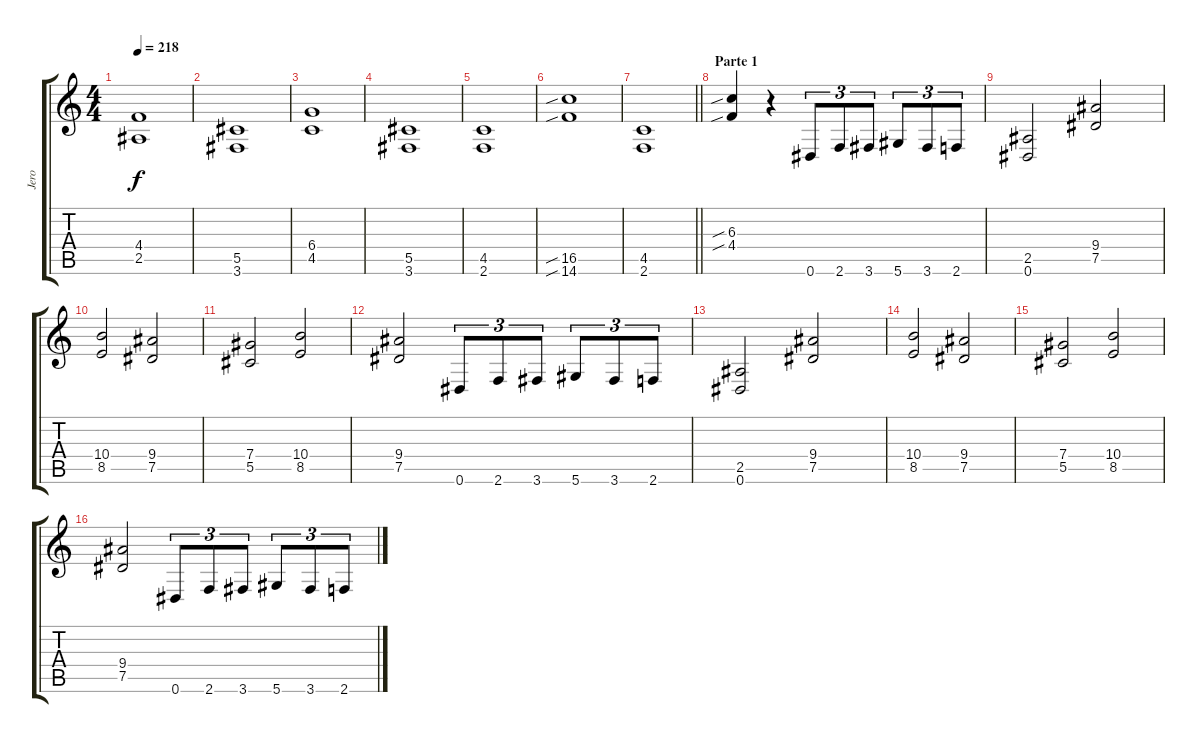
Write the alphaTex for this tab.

\track ("Jero" "Jero") {instrument distortionguitar}
\staff {score tabs}
\tuning (Eb4 Bb3 Gb3 Db3 Ab2 Eb2) {hide}
\ts (4 4)
\tempo 218
\clef g2
\ks c
(4.4 2.5).1{dy f} |
(5.5 3.6).1 |
(6.4 4.5).1 |
(5.5 3.6).1 |
(4.5 2.6).1 |
(16.5{sib} 14.6{sib}).1 |
\barLineRight lightlight
(4.5 2.6).1 |
\section ("" "Parte 1")
(6.3{sib} 4.4{sib}).4 r.4 0.6.8{tu (3 2)} 2.6.8{tu (3 2)} 3.6.8{tu (3 2)} 5.6.8{tu (3 2)} 3.6.8{tu (3 2)} 2.6.8{tu (3 2)} |
(2.5 0.6).2 (9.4 7.5).2 |
(10.4 8.5).2 (9.4 7.5).2 |
(7.4 5.5).2 (10.4 8.5).2 |
(9.4 7.5).2 0.6.8{tu (3 2)} 2.6.8{tu (3 2)} 3.6.8{tu (3 2)} 5.6.8{tu (3 2)} 3.6.8{tu (3 2)} 2.6.8{tu (3 2)} |
(2.5 0.6).2 (9.4 7.5).2 |
(10.4 8.5).2 (9.4 7.5).2 |
(7.4 5.5).2 (10.4 8.5).2 |
(9.4 7.5).2 0.6.8{tu (3 2)} 2.6.8{tu (3 2)} 3.6.8{tu (3 2)} 5.6.8{tu (3 2)} 3.6.8{tu (3 2)} 2.6.8{tu (3 2)}
